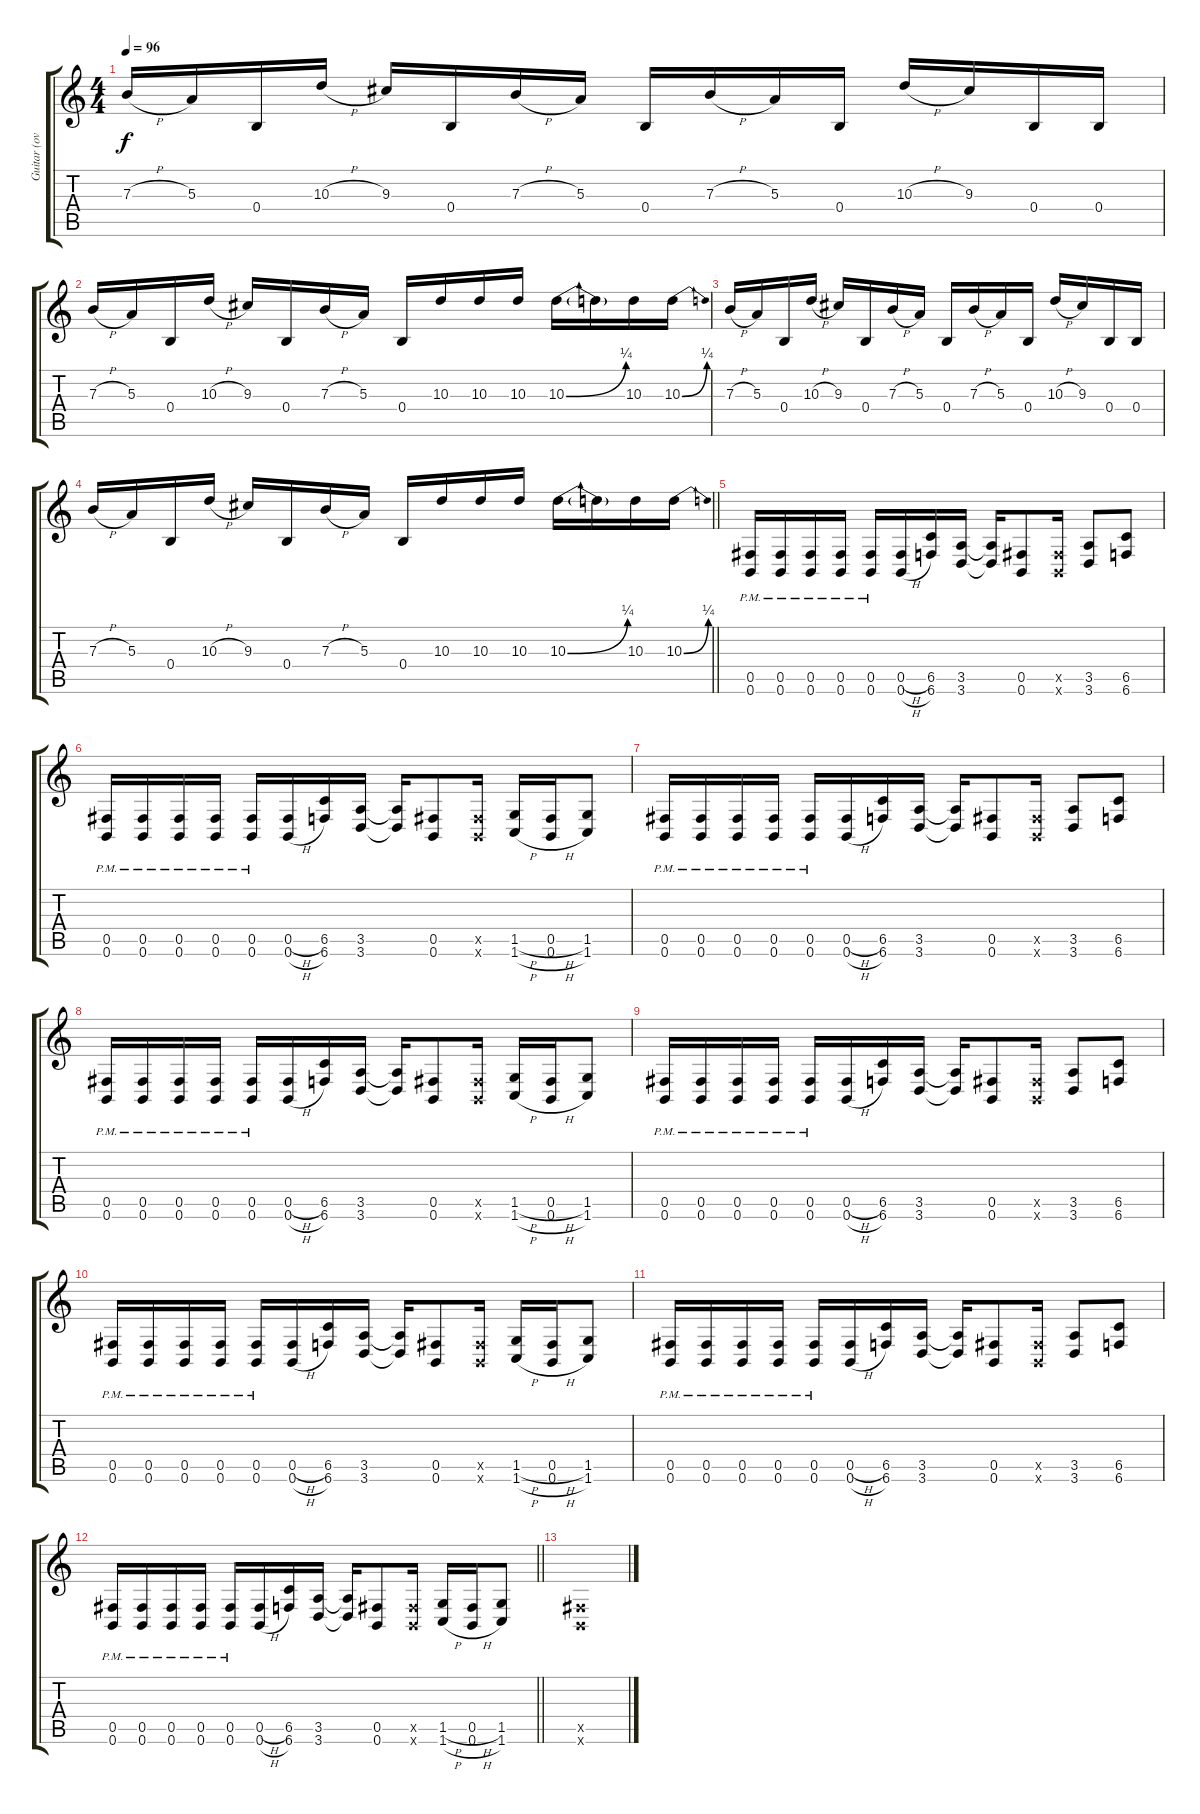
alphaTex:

\track ("Guitar (over.)" "Guitar (ov") {instrument overdrivenguitar}
\staff {score tabs}
\tuning (Db4 Ab3 E3 B2 Gb2 B1) {hide}
\ts (4 4)
\tempo 96
\clef g2
\ks c
7.3{h}.16{dy f balance 16} 5.3.16 0.4.16 10.3{h}.16 9.3.16 0.4.16 7.3{h}.16 5.3.16 0.4.16 7.3{h}.16 5.3.16 0.4.16 10.3{h}.16 9.3.16 0.4.16 0.4.16 |
7.3{h}.16 5.3.16 0.4.16 10.3{h}.16 9.3.16 0.4.16 7.3{h}.16 5.3.16 0.4.16 10.3.16 10.3.16 10.3.16 10.3{be (bend 0 0 60 1)}.16 10.3{t}.16 10.3.16 10.3{be (bend 0 0 60 1)}.16 |
7.3{h}.16 5.3.16 0.4.16 10.3{h}.16 9.3.16 0.4.16 7.3{h}.16 5.3.16 0.4.16 7.3{h}.16 5.3.16 0.4.16 10.3{h}.16 9.3.16 0.4.16 0.4.16 |
\barLineRight lightlight
7.3{h}.16 5.3.16 0.4.16 10.3{h}.16 9.3.16 0.4.16 7.3{h}.16 5.3.16 0.4.16 10.3.16 10.3.16 10.3.16 10.3{be (bend 0 0 60 1)}.16 10.3{t}.16 10.3.16 10.3{be (bend 0 0 60 1)}.16 |
(0.5{pm} 0.6{pm}).16 (0.5{pm} 0.6{pm}).16 (0.5{pm} 0.6{pm}).16 (0.5{pm} 0.6{pm}).16 (0.5{pm} 0.6{pm}).16 (0.5{h} 0.6{h}).16 (6.5 6.6).16 (3.5 3.6).16 (3.5{t} 3.6{t}).16 (0.5 0.6).8 (0.5{x} 0.6{x}).16 (3.5 3.6).8 (6.5 6.6).8 |
(0.5{pm} 0.6{pm}).16 (0.5{pm} 0.6{pm}).16 (0.5{pm} 0.6{pm}).16 (0.5{pm} 0.6{pm}).16 (0.5{pm} 0.6{pm}).16 (0.5{h} 0.6{h}).16 (6.5 6.6).16 (3.5 3.6).16 (3.5{t} 3.6{t}).16 (0.5 0.6).8 (0.5{x} 0.6{x}).16 (1.5{h} 1.6{h}).16 (0.5{h} 0.6{h}).16 (1.5 1.6).8 |
(0.5{pm} 0.6{pm}).16 (0.5{pm} 0.6{pm}).16 (0.5{pm} 0.6{pm}).16 (0.5{pm} 0.6{pm}).16 (0.5{pm} 0.6{pm}).16 (0.5{h} 0.6{h}).16 (6.5 6.6).16 (3.5 3.6).16 (3.5{t} 3.6{t}).16 (0.5 0.6).8 (0.5{x} 0.6{x}).16 (3.5 3.6).8 (6.5 6.6).8 |
(0.5{pm} 0.6{pm}).16 (0.5{pm} 0.6{pm}).16 (0.5{pm} 0.6{pm}).16 (0.5{pm} 0.6{pm}).16 (0.5{pm} 0.6{pm}).16 (0.5{h} 0.6{h}).16 (6.5 6.6).16 (3.5 3.6).16 (3.5{t} 3.6{t}).16 (0.5 0.6).8 (0.5{x} 0.6{x}).16 (1.5{h} 1.6{h}).16 (0.5{h} 0.6{h}).16 (1.5 1.6).8 |
(0.5{pm} 0.6{pm}).16 (0.5{pm} 0.6{pm}).16 (0.5{pm} 0.6{pm}).16 (0.5{pm} 0.6{pm}).16 (0.5{pm} 0.6{pm}).16 (0.5{h} 0.6{h}).16 (6.5 6.6).16 (3.5 3.6).16 (3.5{t} 3.6{t}).16 (0.5 0.6).8 (0.5{x} 0.6{x}).16 (3.5 3.6).8 (6.5 6.6).8 |
(0.5{pm} 0.6{pm}).16 (0.5{pm} 0.6{pm}).16 (0.5{pm} 0.6{pm}).16 (0.5{pm} 0.6{pm}).16 (0.5{pm} 0.6{pm}).16 (0.5{h} 0.6{h}).16 (6.5 6.6).16 (3.5 3.6).16 (3.5{t} 3.6{t}).16 (0.5 0.6).8 (0.5{x} 0.6{x}).16 (1.5{h} 1.6{h}).16 (0.5{h} 0.6{h}).16 (1.5 1.6).8 |
(0.5{pm} 0.6{pm}).16 (0.5{pm} 0.6{pm}).16 (0.5{pm} 0.6{pm}).16 (0.5{pm} 0.6{pm}).16 (0.5{pm} 0.6{pm}).16 (0.5{h} 0.6{h}).16 (6.5 6.6).16 (3.5 3.6).16 (3.5{t} 3.6{t}).16 (0.5 0.6).8 (0.5{x} 0.6{x}).16 (3.5 3.6).8 (6.5 6.6).8 |
\barLineRight lightlight
(0.5{pm} 0.6{pm}).16 (0.5{pm} 0.6{pm}).16 (0.5{pm} 0.6{pm}).16 (0.5{pm} 0.6{pm}).16 (0.5{pm} 0.6{pm}).16 (0.5{h} 0.6{h}).16 (6.5 6.6).16 (3.5 3.6).16 (3.5{t} 3.6{t}).16 (0.5 0.6).8 (0.5{x} 0.6{x}).16 (1.5{h} 1.6{h}).16 (0.5{h} 0.6{h}).16 (1.5 1.6).8 |
(0.5{x} 0.6{x}).1
